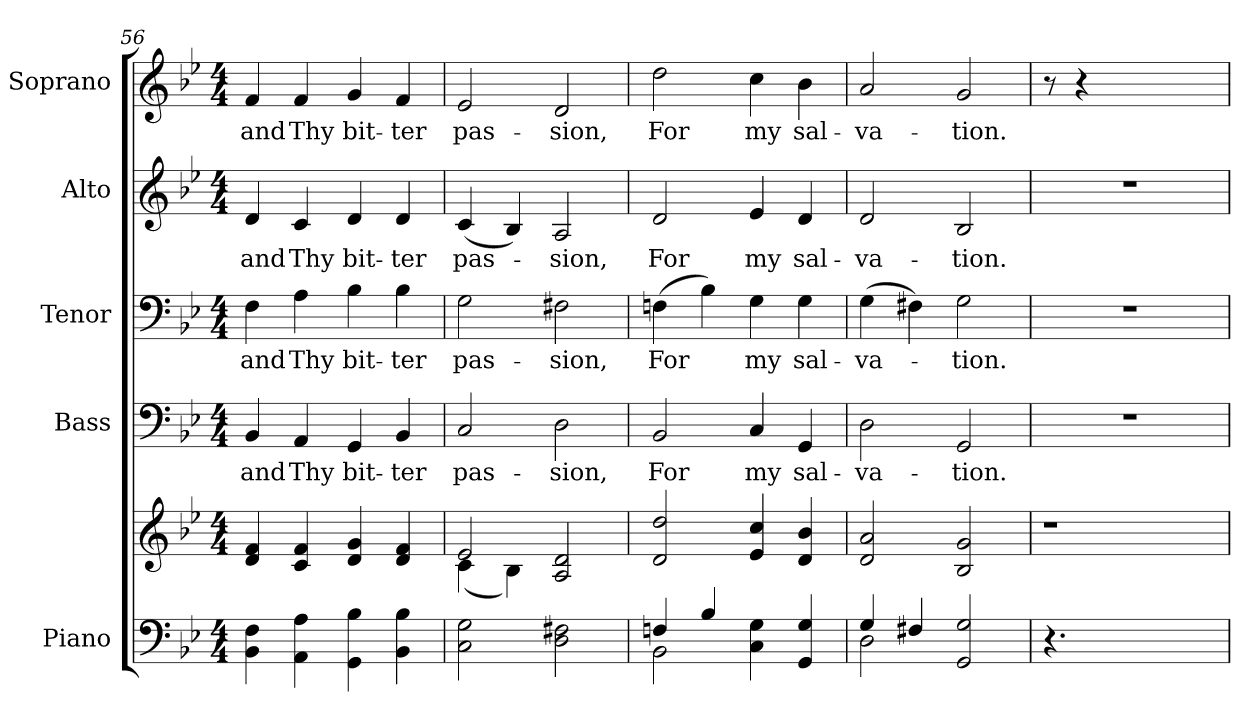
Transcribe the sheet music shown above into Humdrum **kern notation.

**kern	**kern	**kern	**text	**kern	**text	**kern	**text	**kern	**text
*part5	*part5	*part4	*part4	*part3	*part3	*part2	*part2	*part1	*part1
*staff6	*staff5	*staff4	*staff4	*staff3	*staff3	*staff2	*staff2	*staff1	*staff1
*I"Piano	*	*I"Bass	*	*I"Tenor	*	*I"Alto	*	*I"Soprano	*
*I'Pno.	*	*I'B.	*	*I'T.	*	*I'A.	*	*I'S.	*
!!LO:PB:g=z
*clefF4	*clefG2	*clefF4	*	*clefF4	*	*clefG2	*	*clefG2	*
*k[b-e-]	*k[b-e-]	*k[b-e-]	*	*k[b-e-]	*	*k[b-e-]	*	*k[b-e-]	*
*B-:	*B-:	*B-:	*	*B-:	*	*B-:	*	*B-:	*
*M4/4	*M4/4	*M4/4	*	*M4/4	*	*M4/4	*	*M4/4	*
=56	=56	=56	=56	=56	=56	=56	=56	=56	=56
!	!	!	!LO:LY:b:color=#000000	!	!	!	!	!	!
!	!	!	!	!	!LO:LY:b:color=#000000	!	!	!	!
!	!	!	!	!	!	!	!LO:LY:b:color=#000000	!	!
!	!	!	!	!	!	!	!	!	!LO:LY:b:color=#000000
4BB-i\ 4Fi	4di/ 4fi	4BB-i/	and	4Fi\	and	4di/	and	4fi/	and
!	!	!	!LO:LY:b:color=#000000	!	!	!	!	!	!
!	!	!	!	!	!LO:LY:b:color=#000000	!	!	!	!
!	!	!	!	!	!	!	!LO:LY:b:color=#000000	!	!
!	!	!	!	!	!	!	!	!	!LO:LY:b:color=#000000
4AAi\ 4Ai	4ci/ 4fi	4AAi/	Thy	4Ai\	Thy	4ci/	Thy	4fi/	Thy
!	!	!	!LO:LY:b:color=#000000	!	!	!	!	!	!
!	!	!	!	!	!LO:LY:b:color=#000000	!	!	!	!
!	!	!	!	!	!	!	!LO:LY:b:color=#000000	!	!
!	!	!	!	!	!	!	!	!	!LO:LY:b:color=#000000
4GGi\ 4B-i	4di/ 4gi	4GGi/	bit-	4B-i\	bit-	4di/	bit-	4gi/	bit-
!	!	!	!LO:LY:b:color=#000000	!	!	!	!	!	!
!	!	!	!	!	!LO:LY:b:color=#000000	!	!	!	!
!	!	!	!	!	!	!	!LO:LY:b:color=#000000	!	!
!	!	!	!	!	!	!	!	!	!LO:LY:b:color=#000000
4BB-i\ 4B-i	4di/ 4fi	4BB-i/	-ter	4B-i\	-ter	4di/	-ter	4fi/	-ter
=57	=57	=57	=57	=57	=57	=57	=57	=57	=57
*	*^	*	*	*	*	*	*	*	*
!	!	!	!	!LO:LY:b:color=#000000	!	!	!	!	!	!
!	!	!	!	!	!	!LO:LY:b:color=#000000	!	!	!	!
!	!	!	!	!	!	!	!	!LO:LY:b:color=#000000	!	!
!	!	!	!	!	!	!	!	!	!	!LO:LY:b:color=#000000
2Ci\ 2Gi	2e-i/	(4ci\	2Ci/	pas-	2Gi\	pas-	(4ci/	pas-	2e-i/	pas-
.	.	4B-i\)	.	.	.	.	4B-i/)	.	.	.
!	!	!	!	!LO:LY:b:color=#000000	!	!	!	!	!	!
!	!	!	!	!	!	!LO:LY:b:color=#000000	!	!	!	!
!	!	!	!	!	!	!	!	!LO:LY:b:color=#000000	!	!
!	!	!	!	!	!	!	!	!	!	!LO:LY:b:color=#000000
2Di\ 2F#Xi	2Ai/ 2di	2ryy	2Di\	-sion,	2F#Xi\	-sion,	2Ai/	-sion,	2di/	-sion,
*	*v	*v	*	*	*	*	*	*	*	*
!!LO:PB:g=z
=58	=58	=58	=58	=58	=58	=58	=58	=58	=58
*^	*	*	*	*	*	*	*	*	*
*	*	*^	*	*	*	*	*	*	*	*
!	!	!	!	!	!LO:LY:b:color=#000000	!	!	!	!	!	!
*	*	*v	*v	*	*	*	*	*	*	*	*
*	*	*^	*	*	*	*	*	*	*	*
!	!	!	!	!	!	!	!LO:LY:b:color=#000000	!	!	!	!
*	*	*v	*v	*	*	*	*	*	*	*	*
*	*	*^	*	*	*	*	*	*	*	*
!	!	!	!	!	!	!	!	!	!LO:LY:b:color=#000000	!	!
*	*	*v	*v	*	*	*	*	*	*	*	*
*	*	*^	*	*	*	*	*	*	*	*
!	!	!	!	!	!	!	!	!	!	!	!LO:LY:b:color=#000000
*	*	*v	*v	*	*	*	*	*	*	*	*
4Fni/	2BB-i\	2di/ 2ddi	2BB-i/	For	(4Fni\	For	2di/	For	2ddi\	For
4B-i/	.	.	.	.	4B-i\)	.	.	.	.	.
!	!	!	!	!LO:LY:b:color=#000000	!	!	!	!	!	!
!	!	!	!	!	!	!LO:LY:b:color=#000000	!	!	!	!
!	!	!	!	!	!	!	!	!LO:LY:b:color=#000000	!	!
!	!	!	!	!	!	!	!	!	!	!LO:LY:b:color=#000000
4Ci\ 4Gi	2ryy	4e-i/ 4cci	4Ci/	my	4Gi\	my	4e-i/	my	4cci\	my
!	!	!	!	!LO:LY:b:color=#000000	!	!	!	!	!	!
!	!	!	!	!	!	!LO:LY:b:color=#000000	!	!	!	!
!	!	!	!	!	!	!	!	!LO:LY:b:color=#000000	!	!
!	!	!	!	!	!	!	!	!	!	!LO:LY:b:color=#000000
4GGi/ 4Gi	.	4di/ 4b-i	4GGi/	sal-	4Gi\	sal-	4di/	sal-	4b-i\	sal-
=59	=59	=59	=59	=59	=59	=59	=59	=59	=59	=59
!	!	!	!	!LO:LY:b:color=#000000	!	!	!	!	!	!
!	!	!	!	!	!	!LO:LY:b:color=#000000	!	!	!	!
!	!	!	!	!	!	!	!	!LO:LY:b:color=#000000	!	!
!	!	!	!	!	!	!	!	!	!	!LO:LY:b:color=#000000
4Gi/	2Di\	2di/ 2ai	2Di\	-va-	(4Gi\	-va-	2di/	-va-	2ai/	-va-
4F#Xi/	.	.	.	.	4F#Xi\)	.	.	.	.	.
!	!	!	!	!LO:LY:b:color=#000000	!	!	!	!	!	!
!	!	!	!	!	!	!LO:LY:b:color=#000000	!	!	!	!
!	!	!	!	!	!	!	!	!LO:LY:b:color=#000000	!	!
!	!	!	!	!	!	!	!	!	!	!LO:LY:b:color=#000000
2GGi/ 2Gi	2ryy	2B-i/ 2gi	2GGi/	-tion.	2Gi\	-tion.	2B-i/	-tion.	2gi/	-tion.
!!LO:PB:g=z
=60	=60	=60	=60	=60	=60	=60	=60	=60	=60	=60
!LO:N:vis=1	!	!LO:N:vis=1	!LO:N:vis=1	!	!LO:N:vis=1	!	!LO:N:vis=1	!	!	!
*v	*v	*	*	*	*	*	*	*	*	*
4.r	4.r	1r	.	1r	.	1r	.	8r	.
.	.	.	.	.	.	.	.	4r	.
2ryy	2ryy	.	.	.	.	.	.	2ryy	.
8ryy	8ryy	.	.	.	.	.	.	8ryy	.
=	=	=	=	=	=	=	=	=	=
*-	*-	*-	*-	*-	*-	*-	*-	*-	*-
